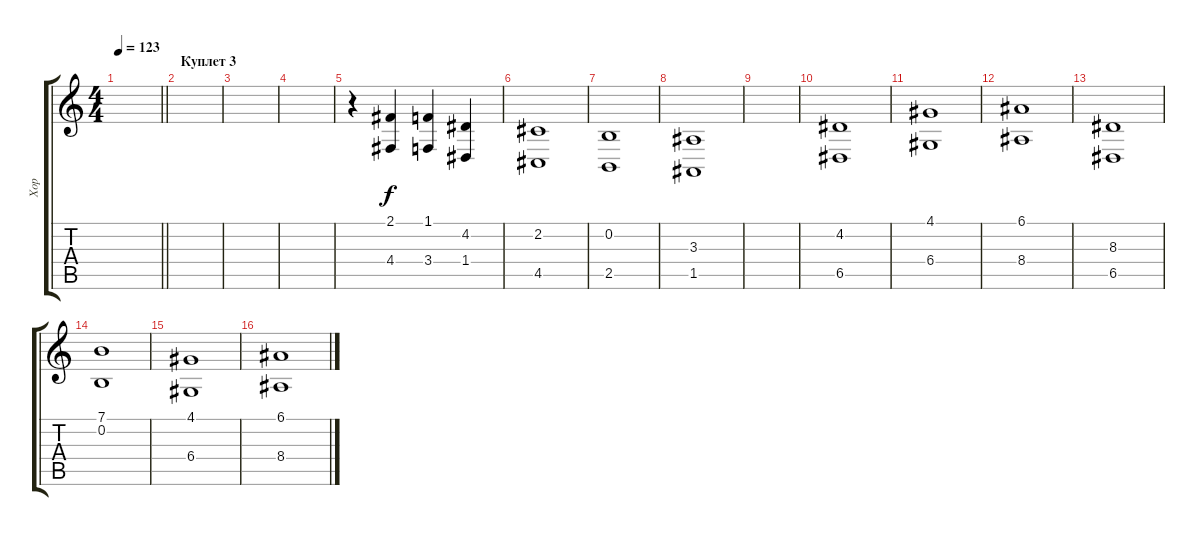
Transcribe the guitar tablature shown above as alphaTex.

\track ("Хор" "Хор") {instrument choiraahs}
\staff {score tabs}
\tuning (E4 B3 G3 D3 A2 E2) {hide}
\ts (4 4)
\tempo 123
\clef g2
\barLineRight lightlight
\ks c
|
\section ("" "Куплет 3")
|
|
|
r.4 (2.1 4.4).4 (1.1 3.4).4 (4.2 1.4).4 |
(2.2 4.5).1 |
(0.2 2.5).1 |
(3.3 1.5).1 |
|
(4.2 6.5).1 |
(4.1 6.4).1 |
(6.1 8.4).1 |
(8.3 6.5).1 |
(7.1 0.2).1 |
(4.1 6.4).1 |
(6.1 8.4).1
